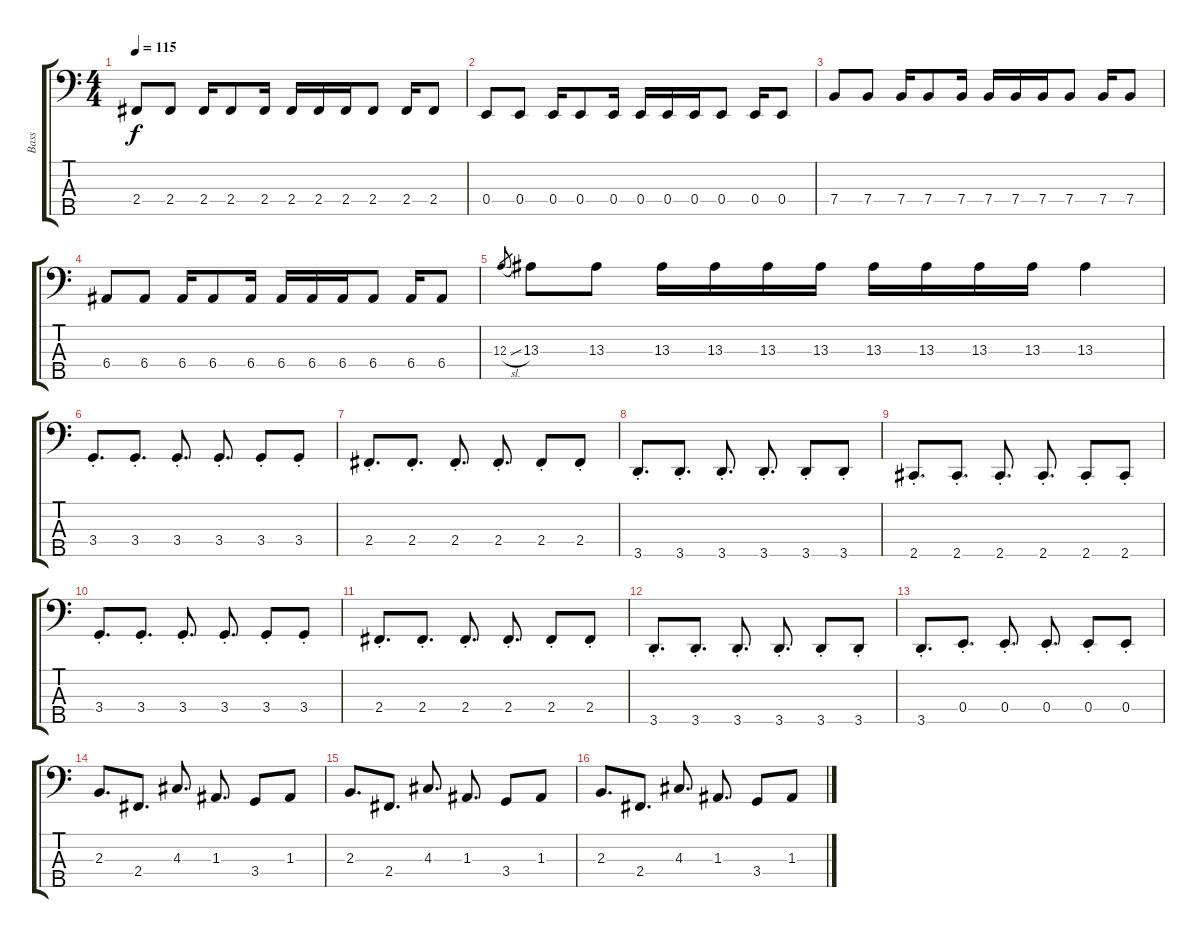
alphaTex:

\track ("Bass" "Bass") {instrument electricbassfinger}
\staff {score tabs}
\tuning (G2 D2 A1 E1 B0) {hide}
\ts (4 4)
\tempo 115
\clef f4
\ks c
2.4.8{dy f} 2.4.8 2.4.16 2.4.8 2.4.16 2.4.16 2.4.16 2.4.16 2.4.8 2.4.16 2.4.8 |
0.4.8 0.4.8 0.4.16 0.4.8 0.4.16 0.4.16 0.4.16 0.4.16 0.4.8 0.4.16 0.4.8 |
7.4.8 7.4.8 7.4.16 7.4.8 7.4.16 7.4.16 7.4.16 7.4.16 7.4.8 7.4.16 7.4.8 |
6.4.8 6.4.8 6.4.16 6.4.8 6.4.16 6.4.16 6.4.16 6.4.16 6.4.8 6.4.16 6.4.8 |
12.3{sl}.8{gr} 13.3.8 13.3.8 13.3.16 13.3.16 13.3.16 13.3.16 13.3.16 13.3.16 13.3.16 13.3.16 13.3.4 |
3.4{st}.8{d} 3.4{st}.8{d} 3.4{st}.8{d} 3.4{st}.8{d} 3.4{st}.8 3.4{st}.8 |
2.4{st}.8{d} 2.4{st}.8{d} 2.4{st}.8{d} 2.4{st}.8{d} 2.4{st}.8 2.4{st}.8 |
3.5{st}.8{d} 3.5{st}.8{d} 3.5{st}.8{d} 3.5{st}.8{d} 3.5{st}.8 3.5{st}.8 |
2.5{st}.8{d} 2.5{st}.8{d} 2.5{st}.8{d} 2.5{st}.8{d} 2.5{st}.8 2.5{st}.8 |
3.4{st}.8{d} 3.4{st}.8{d} 3.4{st}.8{d} 3.4{st}.8{d} 3.4{st}.8 3.4{st}.8 |
2.4{st}.8{d} 2.4{st}.8{d} 2.4{st}.8{d} 2.4{st}.8{d} 2.4{st}.8 2.4{st}.8 |
3.5{st}.8{d} 3.5{st}.8{d} 3.5{st}.8{d} 3.5{st}.8{d} 3.5{st}.8 3.5{st}.8 |
3.5{st}.8{d} 0.4{st}.8{d} 0.4{st}.8{d} 0.4{st}.8{d} 0.4{st}.8 0.4{st}.8 |
2.3.8{d} 2.4.8{d} 4.3.8{d} 1.3.8{d} 3.4.8 1.3.8 |
2.3.8{d} 2.4.8{d} 4.3.8{d} 1.3.8{d} 3.4.8 1.3.8 |
2.3.8{d} 2.4.8{d} 4.3.8{d} 1.3.8{d} 3.4.8 1.3.8
